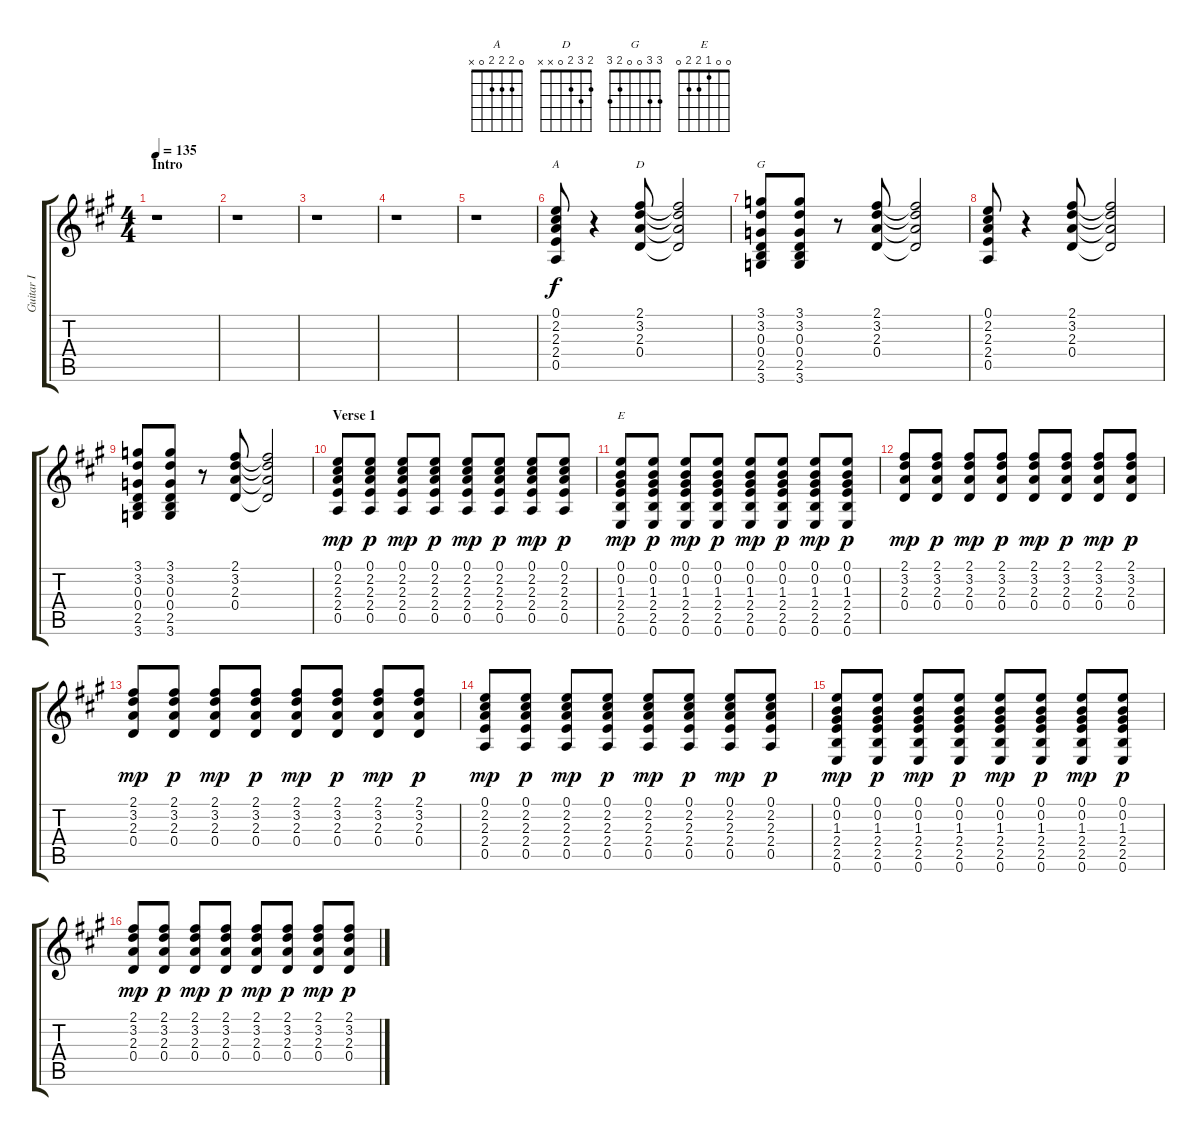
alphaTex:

\track ("Guitar I" "Guitar I") {instrument acousticguitarsteel}
\staff {score tabs}
\tuning (E4 B3 G3 D3 A2 E2) {hide}
\chord ("A" 0 2 2 2 0 x)
\chord ("D" 2 3 2 0 x x)
\chord ("G" 3 3 0 0 2 3)
\chord ("E" 0 0 1 2 2 0)
\ts (4 4)
\section ("" "Intro")
\tempo 135
\clef g2
\ks a
r.1{dy f instrument acousticguitarsteel} |
r.1 |
r.1 |
r.1 |
r.1 |
(0.1 2.2 2.3 2.4 0.5).8{ch "A"} r.4 (2.1 3.2 2.3 0.4).8{ch "D"} (2.1{t} 3.2{t} 2.3{t} 0.4{t}).2 |
(3.1 3.2 0.3 0.4 2.5 3.6).8{ch "G"} (3.1 3.2 0.3 0.4 2.5 3.6).8 r.8 (2.1 3.2 2.3 0.4).8 (2.1{t} 3.2{t} 2.3{t} 0.4{t}).2 |
(0.1 2.2 2.3 2.4 0.5).8 r.4 (2.1 3.2 2.3 0.4).8 (2.1{t} 3.2{t} 2.3{t} 0.4{t}).2 |
(3.1 3.2 0.3 0.4 2.5 3.6).8 (3.1 3.2 0.3 0.4 2.5 3.6).8 r.8 (2.1 3.2 2.3 0.4).8 (2.1{t} 3.2{t} 2.3{t} 0.4{t}).2 |
\section ("" "Verse 1")
(0.1 2.2 2.3 2.4 0.5).8{dy mp} (0.1 2.2 2.3 2.4 0.5).8{dy p} (0.1 2.2 2.3 2.4 0.5).8{dy mp} (0.1 2.2 2.3 2.4 0.5).8{dy p} (0.1 2.2 2.3 2.4 0.5).8{dy mp} (0.1 2.2 2.3 2.4 0.5).8{dy p} (0.1 2.2 2.3 2.4 0.5).8{dy mp} (0.1 2.2 2.3 2.4 0.5).8{dy p} |
(0.1 0.2 1.3 2.4 2.5 0.6).8{ch "E" dy mp} (0.1 0.2 1.3 2.4 2.5 0.6).8{dy p} (0.1 0.2 1.3 2.4 2.5 0.6).8{dy mp} (0.1 0.2 1.3 2.4 2.5 0.6).8{dy p} (0.1 0.2 1.3 2.4 2.5 0.6).8{dy mp} (0.1 0.2 1.3 2.4 2.5 0.6).8{dy p} (0.1 0.2 1.3 2.4 2.5 0.6).8{dy mp} (0.1 0.2 1.3 2.4 2.5 0.6).8{dy p} |
(2.1 3.2 2.3 0.4).8{dy mp} (2.1 3.2 2.3 0.4).8{dy p} (2.1 3.2 2.3 0.4).8{dy mp} (2.1 3.2 2.3 0.4).8{dy p} (2.1 3.2 2.3 0.4).8{dy mp} (2.1 3.2 2.3 0.4).8{dy p} (2.1 3.2 2.3 0.4).8{dy mp} (2.1 3.2 2.3 0.4).8{dy p} |
(2.1 3.2 2.3 0.4).8{dy mp} (2.1 3.2 2.3 0.4).8{dy p} (2.1 3.2 2.3 0.4).8{dy mp} (2.1 3.2 2.3 0.4).8{dy p} (2.1 3.2 2.3 0.4).8{dy mp} (2.1 3.2 2.3 0.4).8{dy p} (2.1 3.2 2.3 0.4).8{dy mp} (2.1 3.2 2.3 0.4).8{dy p} |
(0.1 2.2 2.3 2.4 0.5).8{dy mp} (0.1 2.2 2.3 2.4 0.5).8{dy p} (0.1 2.2 2.3 2.4 0.5).8{dy mp} (0.1 2.2 2.3 2.4 0.5).8{dy p} (0.1 2.2 2.3 2.4 0.5).8{dy mp} (0.1 2.2 2.3 2.4 0.5).8{dy p} (0.1 2.2 2.3 2.4 0.5).8{dy mp} (0.1 2.2 2.3 2.4 0.5).8{dy p} |
(0.1 0.2 1.3 2.4 2.5 0.6).8{dy mp} (0.1 0.2 1.3 2.4 2.5 0.6).8{dy p} (0.1 0.2 1.3 2.4 2.5 0.6).8{dy mp} (0.1 0.2 1.3 2.4 2.5 0.6).8{dy p} (0.1 0.2 1.3 2.4 2.5 0.6).8{dy mp} (0.1 0.2 1.3 2.4 2.5 0.6).8{dy p} (0.1 0.2 1.3 2.4 2.5 0.6).8{dy mp} (0.1 0.2 1.3 2.4 2.5 0.6).8{dy p} |
(2.1 3.2 2.3 0.4).8{dy mp} (2.1 3.2 2.3 0.4).8{dy p} (2.1 3.2 2.3 0.4).8{dy mp} (2.1 3.2 2.3 0.4).8{dy p} (2.1 3.2 2.3 0.4).8{dy mp} (2.1 3.2 2.3 0.4).8{dy p} (2.1 3.2 2.3 0.4).8{dy mp} (2.1 3.2 2.3 0.4).8{dy p}
